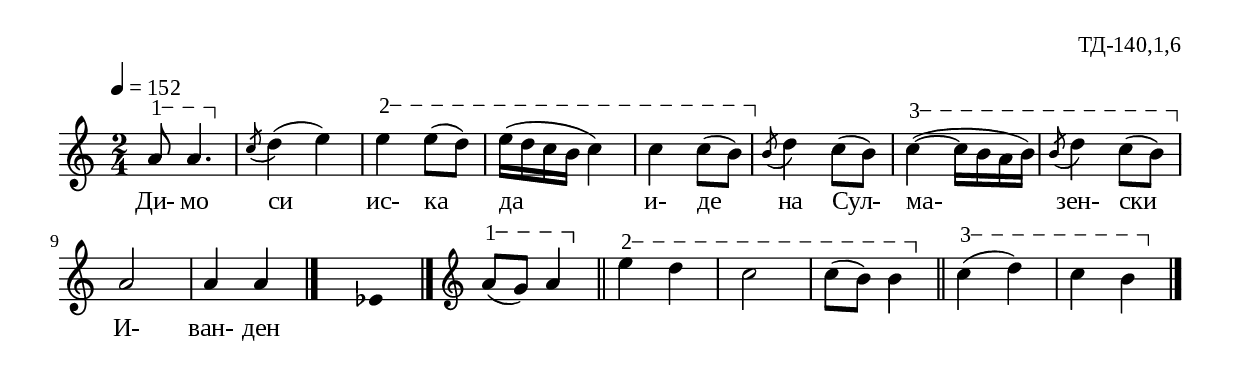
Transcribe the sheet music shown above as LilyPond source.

%{
TD_140_1_06
%}

\include "td-preamble.ly"

\score {
\relative c'' {
 \tempo 4 = 152
  \time 2/4
 \varA 
 a8\startTextSpan a4.\stopTextSpan 
 \acciaccatura c8 d4( e) 
 \varB
 e\startTextSpan e8( d) e16( d c b c4) c c8( b) \stopTextSpan 
 \acciaccatura b8 d4 c8( b) 
 \varC
 c4\startTextSpan~( c16 b a b) \acciaccatura b8 d4 c8( b)  \stopTextSpan
 a2 a4 a 
 \bar "|." 
 s4 \fixB ees4 \fixC 
 \bar "|."
 \endm
 \varA
 a8\startTextSpan( g) a4\stopTextSpan \bar "||"
 \varB
  e'4\startTextSpan d c2 c8( b)  b4 \stopTextSpan \bar "||" 
 \varC
 c4\startTextSpan( d) c b  \stopTextSpan
 \bar "|."
}
\addlyrics { Ди- мо си ис- ка да и- де на Сул- ма- зен- ски И- ван- ден }
%
\layout {
  indent = #0
  line-width = 190\mm
  ragged-right=##f
%%   ragged-last = ##t
}
%
\midi { 
	\context {
		\Score
		tempoWholesPerMinute = #(ly:make-moment 152 4)
		}
	}
}

\header{
  opus = "ТД-140,1,6"
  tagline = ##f
}


